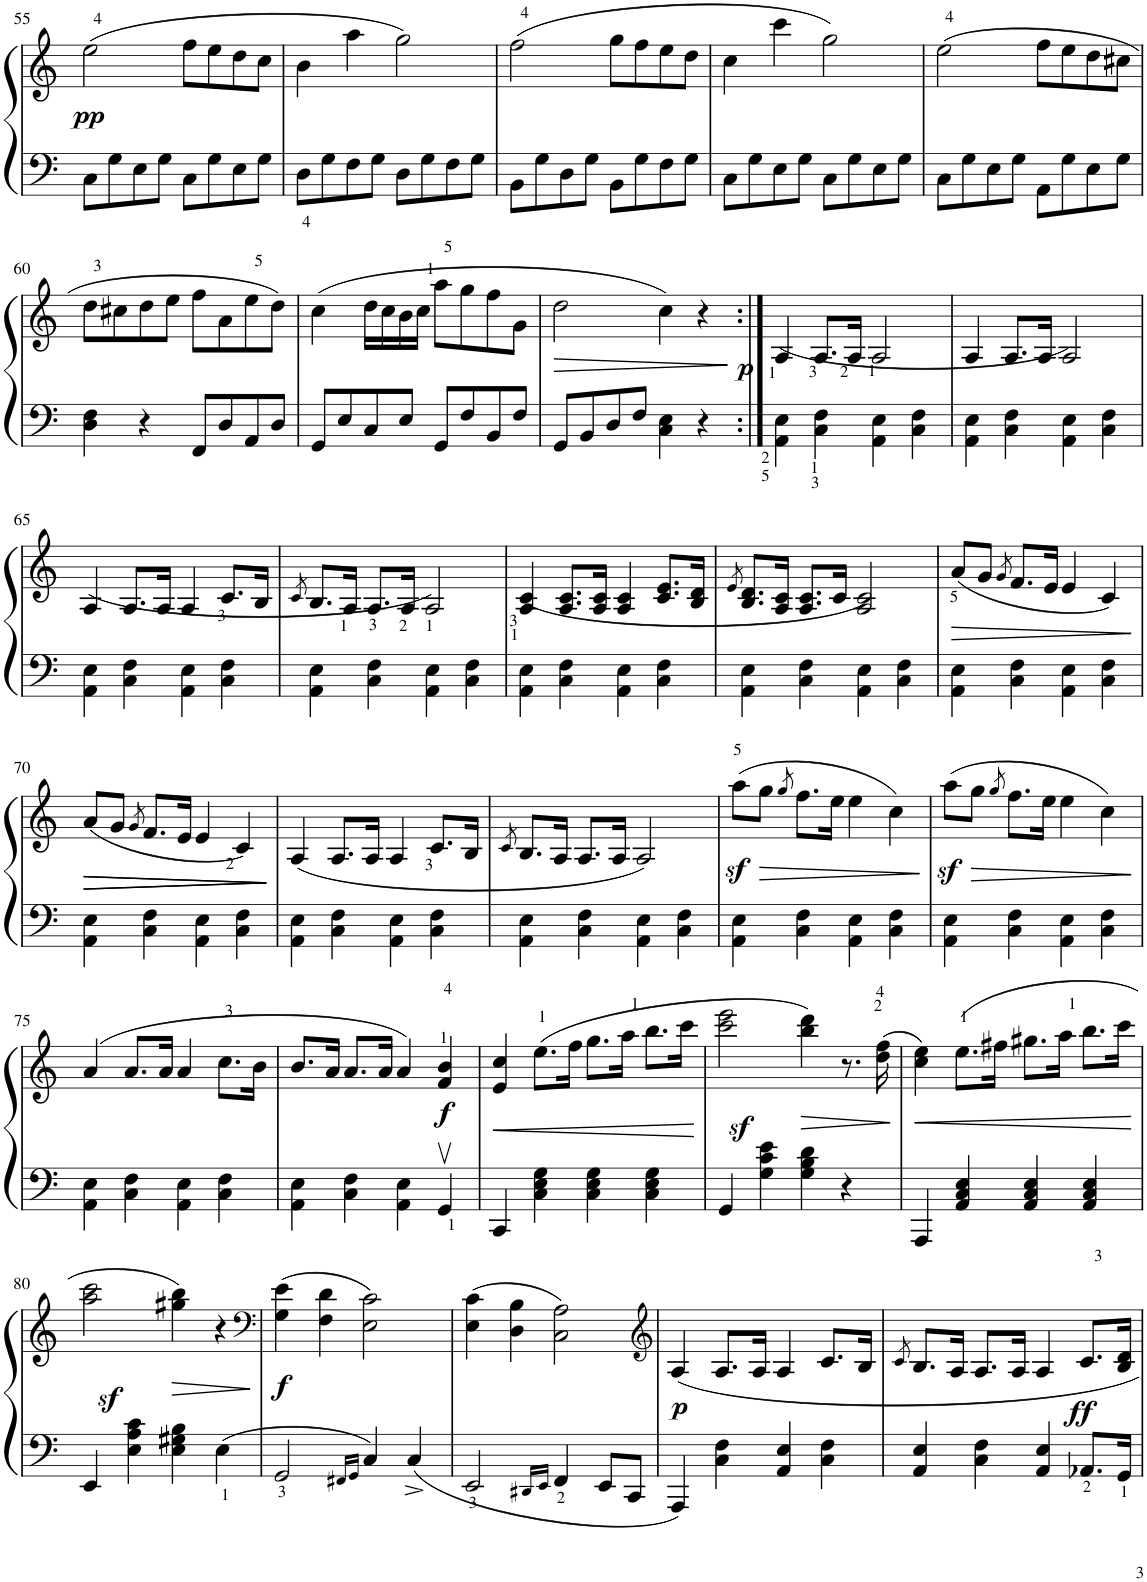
**kern	**kern	**dynam
*part1	*part1	*part1
*staff2	*staff1	*staff1/2
*I"Piano	*	*
*I'Pno.	*	*
!!LO:PB:g=z
*clefF4	*clefG2	*
*k[]	*k[]	*
*M4/4	*M4/4	*
*met(c)	*met(c)	*
=55	=55	=55
!	!	!LO:DY:b
8C\L	(2ee\	pp
8G\	.	.
8E\	.	.
8G\J	.	.
8C\L	8ff\L	.
8G\	8ee\	.
8E\	8dd\	.
8G\J	8cc\J	.
=56	=56	=56
8D\L	4b\	.
8G\	.	.
8F\	4aa\	.
8G\J	.	.
8D\L	2gg\)	.
8G\	.	.
8F\	.	.
8G\J	.	.
=57	=57	=57
8BB\L	(2ff\	.
8G\	.	.
8D\	.	.
8G\J	.	.
8BB\L	8gg\L	.
8G\	8ff\	.
8F\	8ee\	.
8G\J	8dd\J	.
=58	=58	=58
8C\L	4cc\	.
8G\	.	.
8E\	4ccc\	.
8G\J	.	.
8C\L	2gg\)	.
8G\	.	.
8E\	.	.
8G\J	.	.
=59	=59	=59
8C\L	(2ee\	.
8G\	.	.
8E\	.	.
8G\J	.	.
8AA\L	8ff\L	.
8G\	8ee\	.
8E\	8dd\	.
8G\J	8cc#X\J	.
!!LO:LB:g=z
=60	=60	=60
4D\ 4F\	8dd\L	.
.	8cc#X\	.
4r	8dd\	.
.	8ee\J	.
8FF/L	8ff\L	.
8D/	8a\	.
8AA/	8ee\	.
8D/J	8dd\J)	.
=61	=61	=61
8GG/L	(4cc\	.
8E/	.	.
8C/	16dd\LL	.
.	16cc\	.
8E/J	16b\	.
.	16cc\JJ	.
8GG/L	8aa\L	.
8F/	8gg\	.
8BB/	8ff\	.
8F/J	8g\J	.
=62	=62	=62
!	!	!LO:HP:b
8GG/L	2dd\	>
8BB/	.	.
8D/	.	.
8F/J	.	.
4C\ 4E\	4cc\)	.
4r	4r	.
.	.	]
=63:|!	=63:|!	=63:|!
!	!	!LO:DY:a=2
4AA\ 4E\	(4A/	p
4C\ 4F\	8.A/L	.
.	16A/Jk	.
4AA\ 4E\	2A/	.
4C\ 4F\	.	.
=64	=64	=64
4AA\ 4E\	4A/	.
4C\ 4F\	8.A/L	.
.	16A/Jk	.
4AA\ 4E\	2A/)	.
4C\ 4F\	.	.
!!LO:LB:g=z
=65	=65	=65
4AA\ 4E\	(4A/	.
4C\ 4F\	8.A/L	.
.	16A/Jk	.
4AA\ 4E\	4A/	.
4C\ 4F\	8.c/L	.
.	16B/Jk	.
=66	=66	=66
.	8qc/	.
4AA\ 4E\	8.B/L	.
.	16A/Jk	.
4C\ 4F\	8.A/L	.
.	16A/Jk	.
4AA\ 4E\	2A/)	.
4C\ 4F\	.	.
=67	=67	=67
4AA\ 4E\	(4A/ 4c/	.
4C\ 4F\	8.A/ 8.c/L	.
.	16A/ 16c/Jk	.
4AA\ 4E\	4A/ 4c/	.
4C\ 4F\	8.c/ 8.e/L	.
.	16B/ 16d/Jk	.
=68	=68	=68
.	8qe/	.
4AA\ 4E\	8.B/ 8.d/L	.
.	16A/ 16c/Jk	.
4C\ 4F\	8.A/ 8.c/L	.
.	16c/Jk	.
4AA\ 4E\	2A/ 2c/)	.
4C\ 4F\	.	.
=69	=69	=69
!	!	!LO:HP:b
4AA\ 4E\	(8a/L	>
.	8g/J	.
.	8qg/	.
4C\ 4F\	8.f/L	.
.	16e/Jk	.
4AA\ 4E\	4e/	.
4C\ 4F\	4c/)	.
.	.	]
!!LO:LB:g=z
=70	=70	=70
!	!	!LO:HP:b
4AA\ 4E\	(8a/L	>
!	!	!LO:HP:b
.	8g/J	>
.	8qg/	.
4C\ 4F\	8.f/L	.
.	16e/Jk	.
4AA\ 4E\	4e/	.
4C\ 4F\	4c/)	.
.	.	] ]
=71	=71	=71
4AA\ 4E\	(4A/	.
4C\ 4F\	8.A/L	.
.	16A/Jk	.
4AA\ 4E\	4A/	.
4C\ 4F\	8.c/L	.
.	16B/Jk	.
=72	=72	=72
.	8qc/	.
4AA\ 4E\	8.B/L	.
.	16A/Jk	.
4C\ 4F\	8.A/L	.
.	16A/Jk	.
4AA\ 4E\	2A/)	.
4C\ 4F\	.	.
=73	=73	=73
4AA\ 4E\	(8aaz<\L	.
!	!	!LO:HP:b
.	8gg\J	>
.	8qgg/	.
4C\ 4F\	8.ff\L	.
.	16ee\Jk	.
4AA\ 4E\	4ee\	.
4C\ 4F\	4cc\)	.
.	.	]
=74	=74	=74
4AA\ 4E\	(8aaz<\L	.
!	!	!LO:HP:b
.	8gg\J	>
.	8qgg/	.
4C\ 4F\	8.ff\L	.
.	16ee\Jk	.
4AA\ 4E\	4ee\	.
4C\ 4F\	4cc\)	.
.	.	]
!!LO:LB:g=z
=75	=75	=75
4AA\ 4E\	(4a/	.
4C\ 4F\	8.a/L	.
.	16a/Jk	.
4AA\ 4E\	4a/	.
4C\ 4F\	8.cc\L	.
.	16b\Jk	.
=76	=76	=76
4AA\ 4E\	8.b/L	.
.	16a/Jk	.
4C\ 4F\	8.a/L	.
.	16a/Jk	.
4AA\ 4E\	4a/)	.
!	!	!LO:DY:b
4GGv/	4f/ 4b/	f
=77	=77	=77
!	!	!LO:HP:b
4CC/	4e/ 4cc/	<
4C\ 4E\ 4G\	(8.ee\L	.
.	16ff\Jk	.
4C\ 4E\ 4G\	8.gg\L	.
.	16aa\Jk	.
4C\ 4E\ 4G\	8.bb\L	.
.	16ccc\Jk	.
.	.	[
=78	=78	=78
4GGz>/	2ccc\ 2eee\	.
4G\ 4c\ 4e\	.	.
!	!	!LO:HP:b
4G\ 4B\ 4d\	4bb\ 4ddd\)	>
4r	8.r	.
.	(16dd\ 16ff\	.
.	.	]
=79	=79	=79
!	!	!LO:HP:b
4AAA/	4cc\ 4ee\)	<
4AA/ 4C/ 4E/	(8.ee\L	.
.	16ff#X\Jk	.
4AA/ 4C/ 4E/	8.gg#X\L	.
.	16aa\Jk	.
4AA/ 4C/ 4E/	8.bb\L	.
.	16ccc\Jk	.
.	.	[
!!LO:LB:g=z
=80	=80	=80
4EE/	2aa\ 2ccc\	.
4E\z> 4A\z> 4c\z>	.	.
!	!	!LO:HP:b
4E\ 4G#X\ 4B\	4gg#X\ 4bb\)	>
4E\	4r	.
.	.	]
=81	=81	=81
*	*clefF4	*
!	!	!LO:DY:b
2GG/	(4G\ 4e\	f
.	4F\ 4d\	.
16qFF#X/LL	.	.
16qGG/JJ	.	.
4C/	2E\ 2c\)	.
4C^/	.	.
=82	=82	=82
2EE/	(4E\ 4c\	.
.	4D\ 4B\	.
16qDD#X/LL	.	.
16qEE/JJ	.	.
4FF/	2C\ 2A\)	.
8EE/L	.	.
8CC/J	.	.
=83	=83	=83
*	*clefG2	*
!	!	!LO:DY:b
4AAA/	4A/	p
4C\ 4F\	8.A/L	.
.	16A/Jk	.
4AA/ 4E/	4A/	.
4C\ 4F\	8.c/L	.
.	16B/Jk	.
=84	=84	=84
.	8qc/	.
4AA/ 4E/	8.B/L	.
.	16A/Jk	.
4C\ 4F\	8.A/L	.
.	16A/Jk	.
4AA/ 4E/	4A/	.
!	!	!LO:DY:b
8.AA-X/L	8.c/L	ff
16GG/Jk	16B/ 16d/Jk	.
=	=	=
*-	*-	*-
